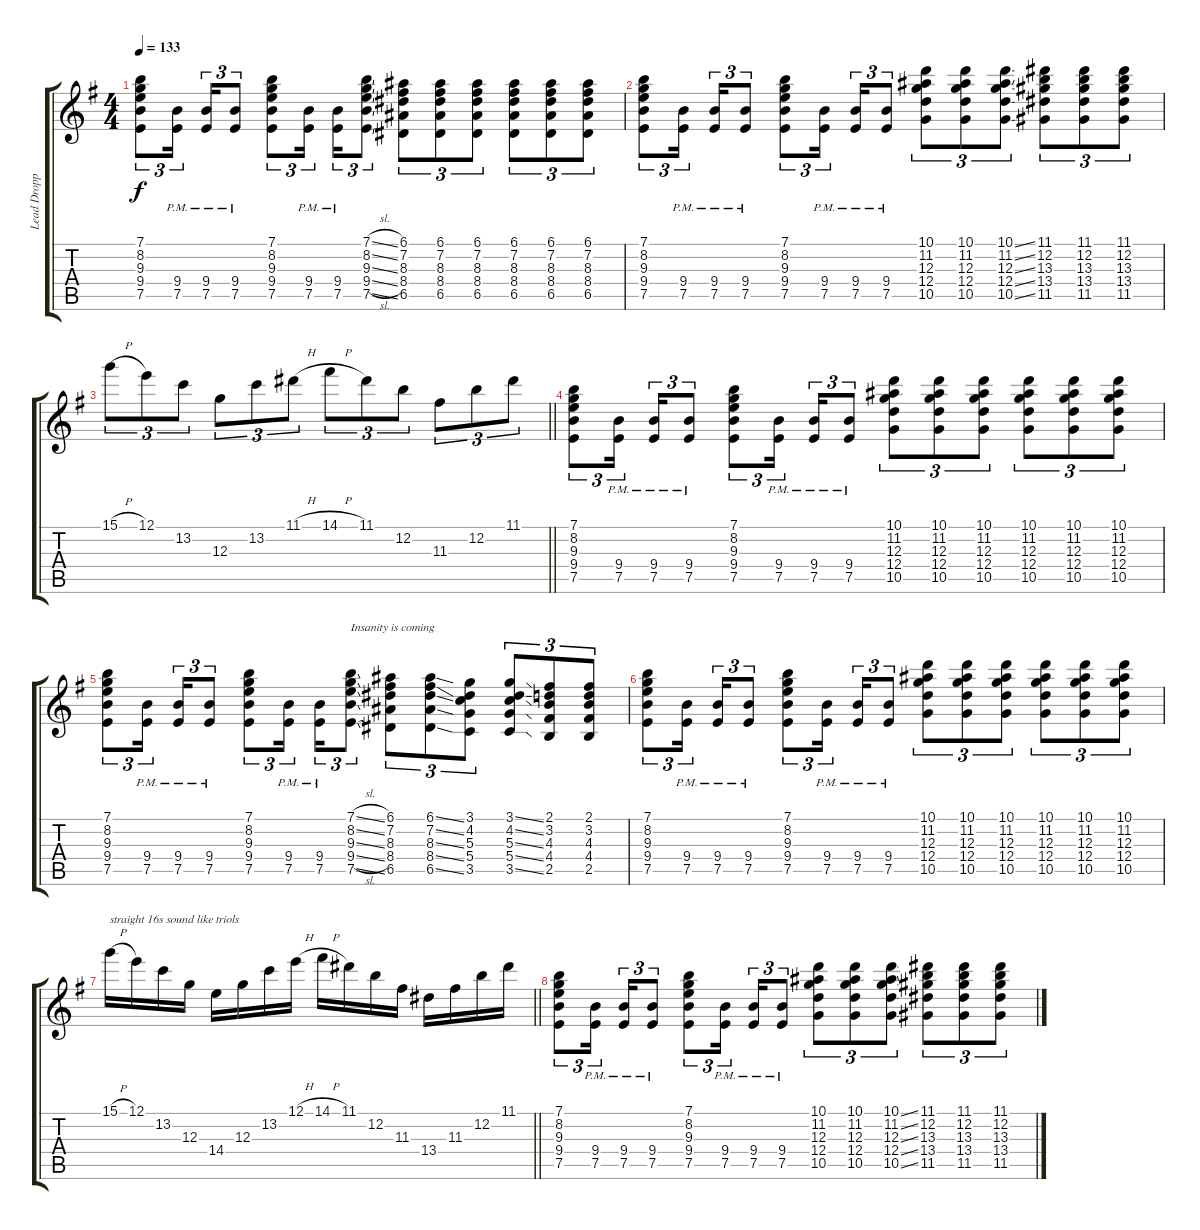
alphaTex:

\track ("Lead Dropped D " "Lead Dropp") {instrument distortionguitar}
\staff {score tabs}
\tuning (E4 B3 G3 D3 A2 D2) {hide}
\ts (4 4)
\tempo 133
\clef g2
\ks eminor
(7.1 8.2 9.3 9.4 7.5).8{tu (3 2) dy f} (9.4{pm} 7.5{pm}).16{tu (3 2) beam splitsecondary} (9.4{pm} 7.5{pm}).16{tu (3 2)} (9.4{pm} 7.5{pm}).8{tu (3 2)} (7.1 8.2 9.3 9.4 7.5).8{tu (3 2)} (9.4{pm} 7.5{pm}).16{tu (3 2) beam splitsecondary} (9.4{pm} 7.5{pm}).16{tu (3 2)} (7.1{sl} 8.2{sl} 9.3{sl} 9.4{sl} 7.5{sl}).8{tu (3 2)} (6.1 7.2 8.3 8.4 6.5).8{tu (3 2)} (6.1 7.2 8.3 8.4 6.5).8{tu (3 2)} (6.1 7.2 8.3 8.4 6.5).8{tu (3 2)} (6.1 7.2 8.3 8.4 6.5).8{tu (3 2)} (6.1 7.2 8.3 8.4 6.5).8{tu (3 2)} (6.1 7.2 8.3 8.4 6.5).8{tu (3 2)} |
(7.1 8.2 9.3 9.4 7.5).8{tu (3 2)} (9.4{pm} 7.5{pm}).16{tu (3 2) beam splitsecondary} (9.4{pm} 7.5{pm}).16{tu (3 2)} (9.4{pm} 7.5{pm}).8{tu (3 2)} (7.1 8.2 9.3 9.4 7.5).8{tu (3 2)} (9.4{pm} 7.5{pm}).16{tu (3 2) beam splitsecondary} (9.4{pm} 7.5{pm}).16{tu (3 2)} (9.4{pm} 7.5{pm}).8{tu (3 2)} (10.1 11.2 12.3 12.4 10.5).8{tu (3 2)} (10.1 11.2 12.3 12.4 10.5).8{tu (3 2)} (10.1{ss} 11.2{ss} 12.3{ss} 12.4{ss} 10.5{ss}).8{tu (3 2)} (11.1 12.2 13.3 13.4 11.5).8{tu (3 2)} (11.1 12.2 13.3 13.4 11.5).8{tu (3 2)} (11.1 12.2 13.3 13.4 11.5).8{tu (3 2)} |
\barLineRight lightlight
15.1{h}.8{tu (3 2) volume 16 balance 8} 12.1.8{tu (3 2)} 13.2.8{tu (3 2)} 12.3.8{tu (3 2)} 13.2.8{tu (3 2)} 11.1{h}.8{tu (3 2)} 14.1{h}.8{tu (3 2)} 11.1.8{tu (3 2)} 12.2.8{tu (3 2)} 11.3.8{tu (3 2)} 12.2.8{tu (3 2)} 11.1.8{tu (3 2)} |
(7.1 8.2 9.3 9.4 7.5).8{tu (3 2) volume 15 balance 0} (9.4{pm} 7.5{pm}).16{tu (3 2) beam splitsecondary} (9.4{pm} 7.5{pm}).16{tu (3 2)} (9.4{pm} 7.5{pm}).8{tu (3 2)} (7.1 8.2 9.3 9.4 7.5).8{tu (3 2)} (9.4{pm} 7.5{pm}).16{tu (3 2) beam splitsecondary} (9.4{pm} 7.5{pm}).16{tu (3 2)} (9.4{pm} 7.5{pm}).8{tu (3 2)} (10.1 11.2 12.3 12.4 10.5).8{tu (3 2)} (10.1 11.2 12.3 12.4 10.5).8{tu (3 2)} (10.1 11.2 12.3 12.4 10.5).8{tu (3 2)} (10.1 11.2 12.3 12.4 10.5).8{tu (3 2)} (10.1 11.2 12.3 12.4 10.5).8{tu (3 2)} (10.1 11.2 12.3 12.4 10.5).8{tu (3 2)} |
(7.1 8.2 9.3 9.4 7.5).8{tu (3 2)} (9.4{pm} 7.5{pm}).16{tu (3 2) beam splitsecondary} (9.4{pm} 7.5{pm}).16{tu (3 2)} (9.4{pm} 7.5{pm}).8{tu (3 2)} (7.1 8.2 9.3 9.4 7.5).8{tu (3 2)} (9.4{pm} 7.5{pm}).16{tu (3 2) beam splitsecondary} (9.4{pm} 7.5{pm}).16{tu (3 2)} (7.1{sl} 8.2{sl} 9.3{sl} 9.4{sl} 7.5{sl}).8{tu (3 2) txt "Insanity is coming"} (6.1 7.2 8.3 8.4 6.5).8{tu (3 2)} (6.1{ss} 7.2{ss} 8.3{ss} 8.4{ss} 6.5{ss}).8{tu (3 2)} (3.1 4.2 5.3 5.4 3.5).8{tu (3 2)} (3.1{ss} 4.2{ss} 5.3{ss} 5.4{ss} 3.5{ss}).8{tu (3 2)} (2.1 3.2 4.3 4.4 2.5).8{tu (3 2)} (2.1 3.2 4.3 4.4 2.5).8{tu (3 2)} |
(7.1 8.2 9.3 9.4 7.5).8{tu (3 2)} (9.4{pm} 7.5{pm}).16{tu (3 2) beam splitsecondary} (9.4{pm} 7.5{pm}).16{tu (3 2)} (9.4{pm} 7.5{pm}).8{tu (3 2)} (7.1 8.2 9.3 9.4 7.5).8{tu (3 2)} (9.4{pm} 7.5{pm}).16{tu (3 2) beam splitsecondary} (9.4{pm} 7.5{pm}).16{tu (3 2)} (9.4{pm} 7.5{pm}).8{tu (3 2)} (10.1 11.2 12.3 12.4 10.5).8{tu (3 2)} (10.1 11.2 12.3 12.4 10.5).8{tu (3 2)} (10.1 11.2 12.3 12.4 10.5).8{tu (3 2)} (10.1 11.2 12.3 12.4 10.5).8{tu (3 2)} (10.1 11.2 12.3 12.4 10.5).8{tu (3 2)} (10.1 11.2 12.3 12.4 10.5).8{tu (3 2)} |
\barLineRight lightlight
15.1{h}.16{txt "straight 16s sound like triols" volume 16 balance 8} 12.1.16 13.2.16 12.3.16 14.4.16 12.3.16 13.2.16 12.1{h}.16 14.1{h}.16 11.1.16 12.2.16 11.3.16 13.4.16 11.3.16 12.2.16 11.1.16 |
(7.1 8.2 9.3 9.4 7.5).8{tu (3 2) volume 15 balance 0} (9.4{pm} 7.5{pm}).16{tu (3 2) beam splitsecondary} (9.4{pm} 7.5{pm}).16{tu (3 2)} (9.4{pm} 7.5{pm}).8{tu (3 2)} (7.1 8.2 9.3 9.4 7.5).8{tu (3 2)} (9.4{pm} 7.5{pm}).16{tu (3 2) beam splitsecondary} (9.4{pm} 7.5{pm}).16{tu (3 2)} (9.4{pm} 7.5{pm}).8{tu (3 2)} (10.1 11.2 12.3 12.4 10.5).8{tu (3 2)} (10.1 11.2 12.3 12.4 10.5).8{tu (3 2)} (10.1{ss} 11.2{ss} 12.3{ss} 12.4{ss} 10.5{ss}).8{tu (3 2)} (11.1 12.2 13.3 13.4 11.5).8{tu (3 2)} (11.1 12.2 13.3 13.4 11.5).8{tu (3 2)} (11.1 12.2 13.3 13.4 11.5).8{tu (3 2)}
